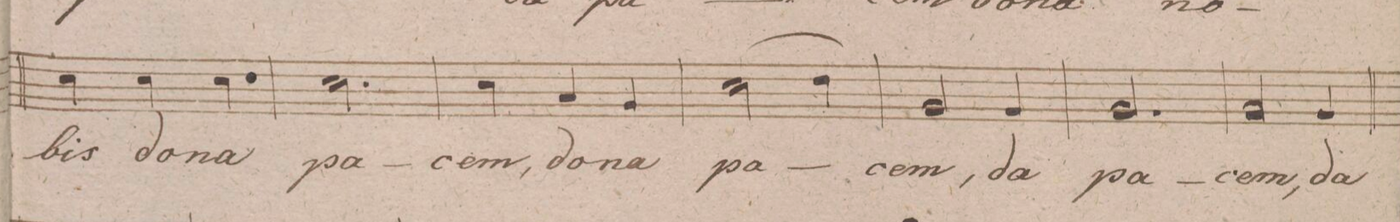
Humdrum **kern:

**kern	**text	**dynam
*I"Basso	*	*
*clefF4	*	*
*k[f#c#g#d#]	*	*
*M3/4	*	*
4E	-bis	.
4E	do-	.
4E	-na	.
=99	=99	=99
2.E	pa-	.
=100	=100	=100
4E	-cem,	.
4C#\	do-	.
4BB\	-na	.
=101	=101	=101
(>2E	pa-	.
4F#)	.	.
=102	=102	=102
2BB	-cem,	.
4BB	da	.
=103	=103	=103
2.BB	pa-	.
=104	=104	=104
2BB	-cem,	.
4BB	da	.
=105	=105	=105
*-	*-	*-
